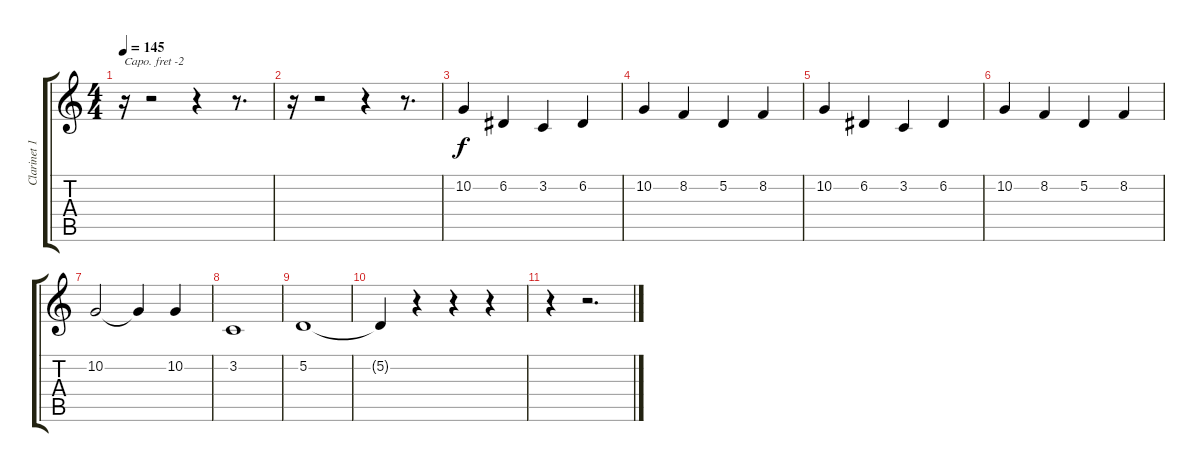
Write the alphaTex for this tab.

\track ("Clarinet 1" "Clarinet 1") {instrument clarinet}
\staff {score tabs}
\capo -2
\tuning (E4 B3 G3 D3 A2 D2) {hide}
\ts (4 4)
\tempo 145
\clef g2
\ks c
r.16{dy f} r.2 r.4 r.8{d} |
r.16 r.2 r.4 r.8{d} |
10.2.4 6.2.4 3.2.4 6.2.4 |
10.2.4 8.2.4 5.2.4 8.2.4 |
10.2.4 6.2.4 3.2.4 6.2.4 |
10.2.4 8.2.4 5.2.4 8.2.4 |
10.2.2 10.2{t}.4 10.2.4 |
3.2.1 |
5.2.1 |
5.2{t}.4 r.4 r.4 r.4 |
r.4 r.2{d}
